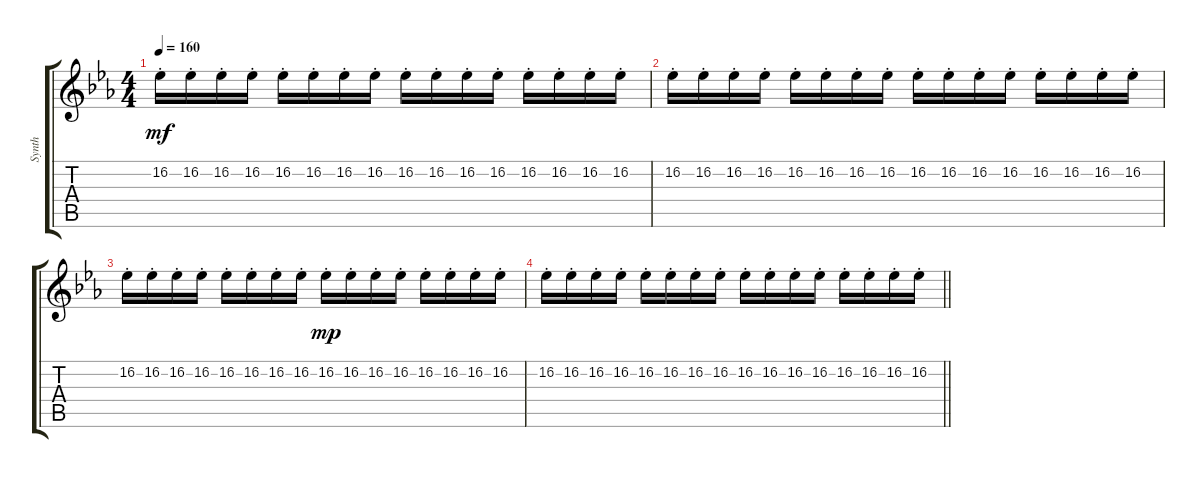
\track ("Synth" "Synth") {instrument stringensemble1}
\staff {score tabs}
\tuning (E4 B3 G3 D3 A2 E2) {hide}
\ts (4 4)
\tempo 160
\clef g2
\ks cminor
16.2{st}.16{dy mf} 16.2{st}.16 16.2{st}.16 16.2{st}.16 16.2{st}.16 16.2{st}.16 16.2{st}.16 16.2{st}.16 16.2{st}.16 16.2{st}.16 16.2{st}.16 16.2{st}.16 16.2{st}.16 16.2{st}.16 16.2{st}.16 16.2{st}.16 |
16.2{st}.16 16.2{st}.16 16.2{st}.16 16.2{st}.16 16.2{st}.16 16.2{st}.16 16.2{st}.16 16.2{st}.16 16.2{st}.16 16.2{st}.16 16.2{st}.16 16.2{st}.16 16.2{st}.16 16.2{st}.16 16.2{st}.16 16.2{st}.16 |
16.2{st}.16 16.2{st}.16 16.2{st}.16 16.2{st}.16 16.2{st}.16 16.2{st}.16 16.2{st}.16 16.2{st}.16 16.2{st}.16{dy mp} 16.2{st}.16 16.2{st}.16 16.2{st}.16 16.2{st}.16 16.2{st}.16 16.2{st}.16 16.2{st}.16 |
\barLineRight lightlight
16.2{st}.16 16.2{st}.16 16.2{st}.16 16.2{st}.16 16.2{st}.16 16.2{st}.16 16.2{st}.16 16.2{st}.16 16.2{st}.16 16.2{st}.16 16.2{st}.16 16.2{st}.16 16.2{st}.16 16.2{st}.16 16.2{st}.16 16.2{st}.16
